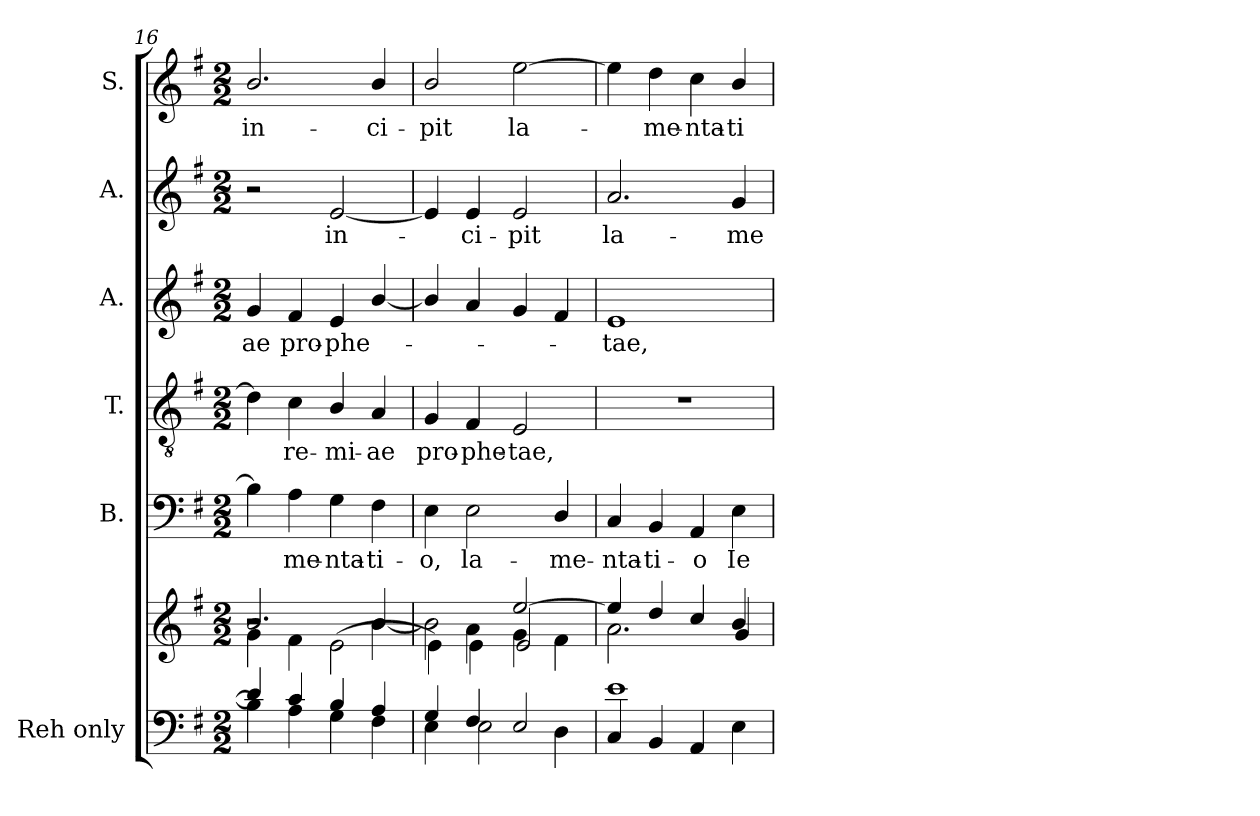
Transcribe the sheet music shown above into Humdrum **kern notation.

**kern	**kern	**kern	**text	**kern	**text	**kern	**text	**kern	**text	**kern	**text
*part6	*part6	*part5	*part5	*part4	*part4	*part3	*part3	*part2	*part2	*part1	*part1
*staff7	*staff6	*staff5	*staff5	*staff4	*staff4	*staff3	*staff3	*staff2	*staff2	*staff1	*staff1
*I"Reh  only	*	*I"B.	*	*I"T.	*	*I"A.	*	*I"A.	*	*I"S.	*
*	*	*I'B.	*	*I'T.	*	*I'A.	*	*I'A.	*	*	*
*clefF4	*clefG2	*clefF4	*	*clefGv2	*	*clefG2	*	*clefG2	*	*clefG2	*
*	*	*	*	*ITrd7c12	*	*	*	*	*	*	*
*k[f#]	*k[f#]	*k[f#]	*	*k[f#]	*	*k[f#]	*	*k[f#]	*	*k[f#]	*
*G:	*G:	*G:	*	*G:	*	*G:	*	*G:	*	*G:	*
*M2/2	*M2/2	*M2/2	*	*M2/2	*	*M2/2	*	*M2/2	*	*M2/2	*
=16	=16	=16	=16	=16	=16	=16	=16	=16	=16	=16	=16
*^	*^	*	*	*	*	*	*	*	*	*	*
*	*	*	*^	*	*	*	*	*	*	*	*	*	*
!	!	!	!	!	!	!	!	!	!	!LO:LY:b:color=#000000	!	!	!	!
!	!	!	!	!	!	!	!	!	!	!	!	!	!	!LO:LY:b:color=#000000
4di/]	4Bi\]	2.bi/	4gi\	2r	4Bi\]	.	4Di\]	.	4gi/	-ae	2r	.	2.bi/	in-
!	!	!	!	!	!	!LO:LY:b:color=#000000	!	!	!	!	!	!	!	!
!	!	!	!	!	!	!	!	!LO:LY:b:color=#000000	!	!	!	!	!	!
!	!	!	!	!	!	!	!	!	!	!LO:LY:b:color=#000000	!	!	!	!
4ci/	4Ai\	.	4f#i\	.	4Ai\	-me-	4Ci\	-re-	4f#i/	pro-	.	.	.	.
!	!	!	!	!	!	!LO:LY:b:color=#000000	!	!	!	!	!	!	!	!
!	!	!	!	!	!	!	!	!LO:LY:b:color=#000000	!	!	!	!	!	!
!	!	!	!	!	!	!	!	!	!	!LO:LY:b:color=#000000	!	!	!	!
!	!	!	!	!	!	!	!	!	!	!	!	!LO:LY:b:color=#000000	!	!
4Bi/	4Gi\	.	4ryy	(2ei\	4Gi\	-nta-	4BBi/	-mi-	4ei/	-phe-	[2ei/	in-	.	.
!	!	!	!	!	!	!LO:LY:b:color=#000000	!	!	!	!	!	!	!	!
!	!	!	!	!	!	!	!	!LO:LY:b:color=#000000	!	!	!	!	!	!
!	!	!	!	!	!	!	!	!	!	!	!	!	!	!LO:LY:b:color=#000000
4Ai/	4F#i\	4bi/	[4bi\	.	4F#i\	-ti-	4AAi/	-ae	[4bi/	.	.	.	4bi/	-ci-
=17	=17	=17	=17	=17	=17	=17	=17	=17	=17	=17	=17	=17	=17	=17
!	!	!	!	!	!	!LO:LY:b:color=#000000	!	!	!	!	!	!	!	!
!	!	!	!	!	!	!	!	!LO:LY:b:color=#000000	!	!	!	!	!	!
!	!	!	!	!	!	!	!	!	!	!	!	!	!	!LO:LY:b:color=#000000
4Gi/	4Ei\	2bi\]	4ryy	4ei\)	4Ei\	-o,	4GGi/	pro-	4bi/]	.	4ei/]	.	2bi/	-pit
!	!	!	!	!	!	!LO:LY:b:color=#000000	!	!	!	!	!	!	!	!
!	!	!	!	!	!	!	!	!LO:LY:b:color=#000000	!	!	!	!	!	!
!	!	!	!	!	!	!	!	!	!	!	!	!LO:LY:b:color=#000000	!	!
4F#i/	2Ei\	.	4ai\	4ei\	2Ei\	la-	4FF#i/	-phe-	4ai/	.	4ei/	-ci-	.	.
!	!	!	!	!	!	!	!	!LO:LY:b:color=#000000	!	!	!	!	!	!
!	!	!	!	!	!	!	!	!	!	!	!	!LO:LY:b:color=#000000	!	!
!	!	!	!	!	!	!	!	!	!	!	!	!	!	!LO:LY:b:color=#000000
2Ei/	.	[2eei/	4gi\	2ei/	.	.	2EEi/	-tae,	4gi/	.	2ei/	-pit	[2eei\	la-
!	!	!	!	!	!	!LO:LY:b:color=#000000	!	!	!	!	!	!	!	!
.	4Di\	.	4f#i\	.	4Di/	-me-	.	.	4f#i/	.	.	.	.	.
*	*	*	*v	*v	*	*	*	*	*	*	*	*	*	*
=18	=18	=18	=18	=18	=18	=18	=18	=18	=18	=18	=18	=18	=18
*	*^	*	*	*	*	*	*	*	*	*	*	*	*
!	!	!	!	!	!	!LO:LY:b:color=#000000	!	!	!	!	!	!	!	!
!	!	!	!	!	!	!	!	!	!	!LO:LY:b:color=#000000	!	!	!	!
!	!	!	!	!	!	!	!	!	!	!	!	!LO:LY:b:color=#000000	!	!
1ei	1ryy	4Ci/	4eei/]	2.ai\	4Ci/	-nta-	1r	.	1ei	-tae,	2.ai/	la-	4eei\]	.
!	!	!	!	!	!	!LO:LY:b:color=#000000	!	!	!	!	!	!	!	!
!	!	!	!	!	!	!	!	!	!	!	!	!	!	!LO:LY:b:color=#000000
.	.	4BBi/	4ddi/	.	4BBi/	-ti-	.	.	.	.	.	.	4ddi\	-me-
!	!	!	!	!	!	!LO:LY:b:color=#000000	!	!	!	!	!	!	!	!
!	!	!	!	!	!	!	!	!	!	!	!	!	!	!LO:LY:b:color=#000000
.	.	4AAi/	4cci/	.	4AAi/	-o	.	.	.	.	.	.	4cci\	-nta-
!	!	!	!	!	!	!LO:LY:b:color=#000000	!	!	!	!	!	!	!	!
!	!	!	!	!	!	!	!	!	!	!	!	!LO:LY:b:color=#000000	!	!
!	!	!	!	!	!	!	!	!	!	!	!	!	!	!LO:LY:b:color=#000000
.	.	4Ei\	4bi/	4gi/	4Ei\	Ie-	.	.	.	.	4gi/	-me-	4bi/	-ti-
*v	*v	*v	*	*	*	*	*	*	*	*	*	*	*	*
*	*v	*v	*	*	*	*	*	*	*	*	*	*
=	=	=	=	=	=	=	=	=	=	=	=
*-	*-	*-	*-	*-	*-	*-	*-	*-	*-	*-	*-
